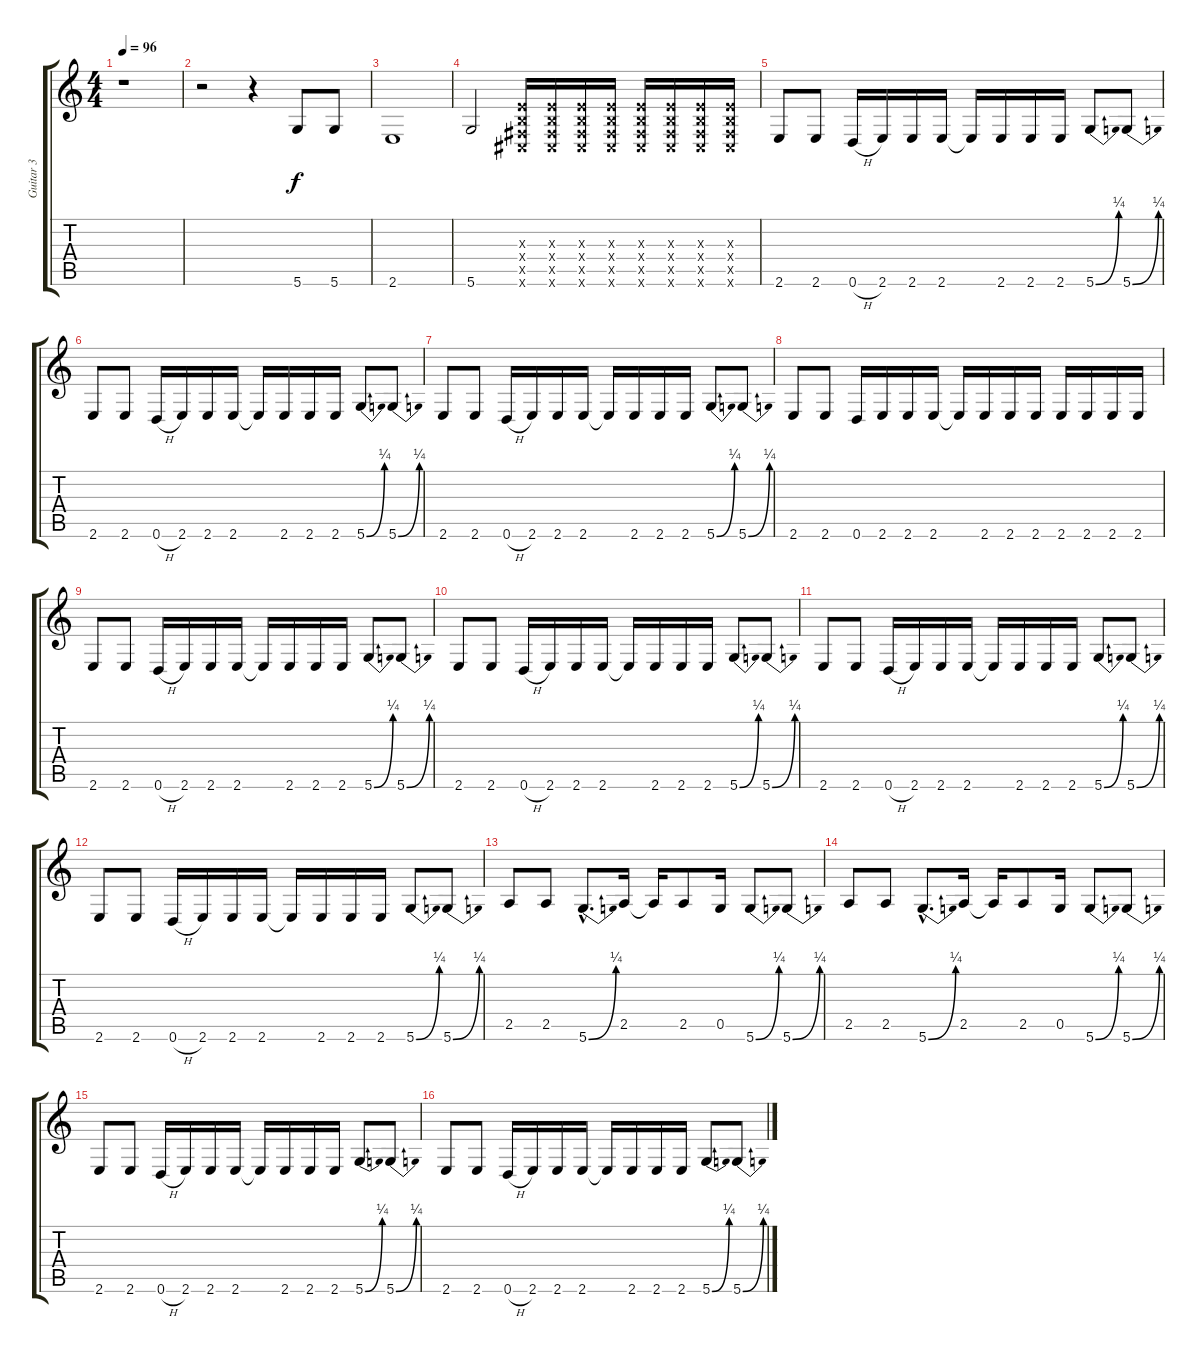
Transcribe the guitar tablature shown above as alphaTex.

\track ("Guitar 3" "Guitar 3") {instrument distortionguitar}
\staff {score tabs}
\tuning (D4 A3 F3 C3 G2 D2) {hide}
\ts (4 4)
\tempo 96
\clef g2
\ks c
r.1{dy f instrument distortionguitar} |
r.2 r.4 5.6.8 5.6.8 |
2.6.1 |
5.6.2 (-1.3{x} -1.4{x} -1.5{x} -1.6{x}).16 (-1.3{x} -1.4{x} -1.5{x} -1.6{x}).16 (-1.3{x} -1.4{x} -1.5{x} -1.6{x}).16 (-1.3{x} -1.4{x} -1.5{x} -1.6{x}).16 (-1.3{x} -1.4{x} -1.5{x} -1.6{x}).16 (-1.3{x} -1.4{x} -1.5{x} -1.6{x}).16 (-1.3{x} -1.4{x} -1.5{x} -1.6{x}).16 (-1.3{x} -1.4{x} -1.5{x} -1.6{x}).16 |
2.6.8 2.6.8 0.6{h}.16 2.6.16 2.6.16 2.6.16 2.6{t}.16 2.6.16 2.6.16 2.6.16 5.6{be (bend 0 0 60 1)}.8 5.6{be (bend 0 0 60 1)}.8 |
2.6.8 2.6.8 0.6{h}.16 2.6.16 2.6.16 2.6.16 2.6{t}.16 2.6.16 2.6.16 2.6.16 5.6{be (bend 0 0 60 1)}.8 5.6{be (bend 0 0 60 1)}.8 |
2.6.8 2.6.8 0.6{h}.16 2.6.16 2.6.16 2.6.16 2.6{t}.16 2.6.16 2.6.16 2.6.16 5.6{be (bend 0 0 60 1)}.8 5.6{be (bend 0 0 60 1)}.8 |
2.6.8 2.6.8 0.6.16 2.6.16 2.6.16 2.6.16 2.6{t}.16 2.6.16 2.6.16 2.6.16 2.6.16 2.6.16 2.6.16 2.6.16 |
2.6.8 2.6.8 0.6{h}.16 2.6.16 2.6.16 2.6.16 2.6{t}.16 2.6.16 2.6.16 2.6.16 5.6{be (bend 0 0 60 1)}.8 5.6{be (bend 0 0 60 1)}.8 |
2.6.8 2.6.8 0.6{h}.16 2.6.16 2.6.16 2.6.16 2.6{t}.16 2.6.16 2.6.16 2.6.16 5.6{be (bend 0 0 60 1)}.8 5.6{be (bend 0 0 60 1)}.8 |
2.6.8 2.6.8 0.6{h}.16 2.6.16 2.6.16 2.6.16 2.6{t}.16 2.6.16 2.6.16 2.6.16 5.6{be (bend 0 0 60 1)}.8 5.6{be (bend 0 0 60 1)}.8 |
2.6.8 2.6.8 0.6{h}.16 2.6.16 2.6.16 2.6.16 2.6{t}.16 2.6.16 2.6.16 2.6.16 5.6{be (bend 0 0 60 1)}.8 5.6{be (bend 0 0 60 1)}.8 |
2.5.8 2.5.8 5.6{be (bend 0 0 60 1) hac}.8{d} 2.5.16 2.5{t}.16 2.5.8 0.5.16 5.6{be (bend 0 0 60 1)}.8 5.6{be (bend 0 0 60 1)}.8 |
2.5.8 2.5.8 5.6{be (bend 0 0 60 1) hac}.8{d} 2.5.16 2.5{t}.16 2.5.8 0.5.16 5.6{be (bend 0 0 60 1)}.8 5.6{be (bend 0 0 60 1)}.8 |
2.6.8 2.6.8 0.6{h}.16 2.6.16 2.6.16 2.6.16 2.6{t}.16 2.6.16 2.6.16 2.6.16 5.6{be (bend 0 0 60 1)}.8 5.6{be (bend 0 0 60 1)}.8 |
2.6.8 2.6.8 0.6{h}.16 2.6.16 2.6.16 2.6.16 2.6{t}.16 2.6.16 2.6.16 2.6.16 5.6{be (bend 0 0 60 1)}.8 5.6{be (bend 0 0 60 1)}.8
